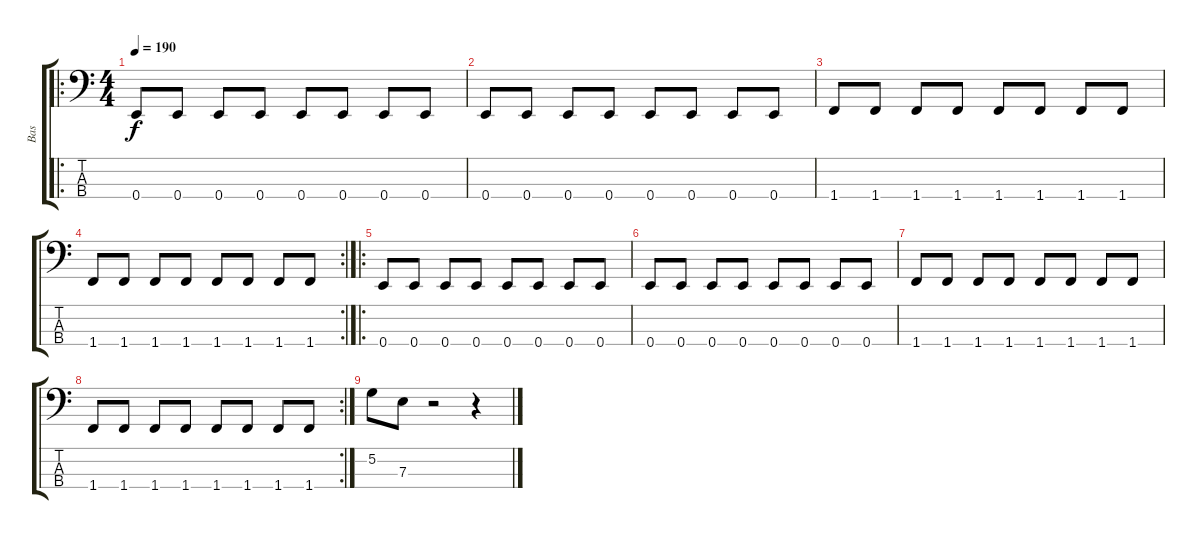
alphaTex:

\track ("Bas" "Bas") {instrument electricbasspick}
\staff {score tabs}
\tuning (G2 D2 A1 E1) {hide}
\ro
\ts (4 4)
\tempo 190
\clef f4
\ks c
0.4.8{dy f} 0.4.8 0.4.8 0.4.8 0.4.8 0.4.8 0.4.8 0.4.8 |
0.4.8 0.4.8 0.4.8 0.4.8 0.4.8 0.4.8 0.4.8 0.4.8 |
1.4.8 1.4.8 1.4.8 1.4.8 1.4.8 1.4.8 1.4.8 1.4.8 |
\rc 2
1.4.8 1.4.8 1.4.8 1.4.8 1.4.8 1.4.8 1.4.8 1.4.8 |
\ro
0.4.8 0.4.8 0.4.8 0.4.8 0.4.8 0.4.8 0.4.8 0.4.8 |
0.4.8 0.4.8 0.4.8 0.4.8 0.4.8 0.4.8 0.4.8 0.4.8 |
1.4.8 1.4.8 1.4.8 1.4.8 1.4.8 1.4.8 1.4.8 1.4.8 |
\rc 2
1.4.8 1.4.8 1.4.8 1.4.8 1.4.8 1.4.8 1.4.8 1.4.8 |
5.2.8 7.3.8 r.2 r.4
